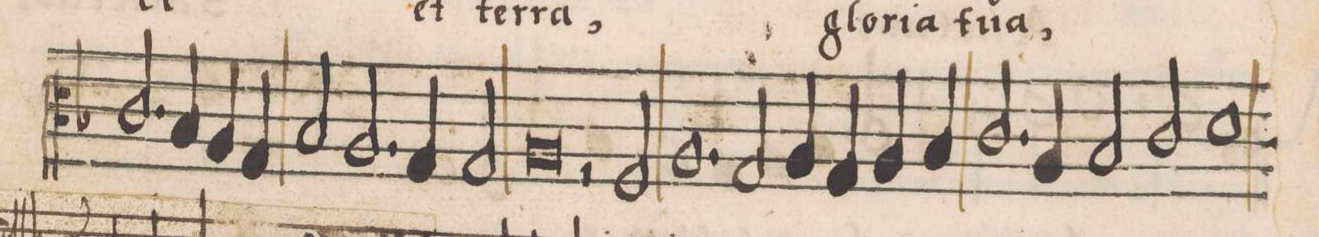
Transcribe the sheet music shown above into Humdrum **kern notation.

**kern	**text
*I"CANTVS	*
*clefC3	*
*k[b-]	*
*met(C|)	*
*M2/1	*
2.c/	.
4B-/	.
4A/	.
4G/	.
=32-	=32-
2B-/	.
2.A/	.
4G/	.
2G/	.
=33-	=33-
0A	.
=34-	=34-
2r	.
2F/	.
1.A	.
=35-	=35-
2G/	.
4A/	.
4G/	.
4A/	.
4B-/	.
=36-	=36-
2.c/	.
4A/	.
2B-/	.
2c/	.
=37-	=37-
1d	.
*-	*-
